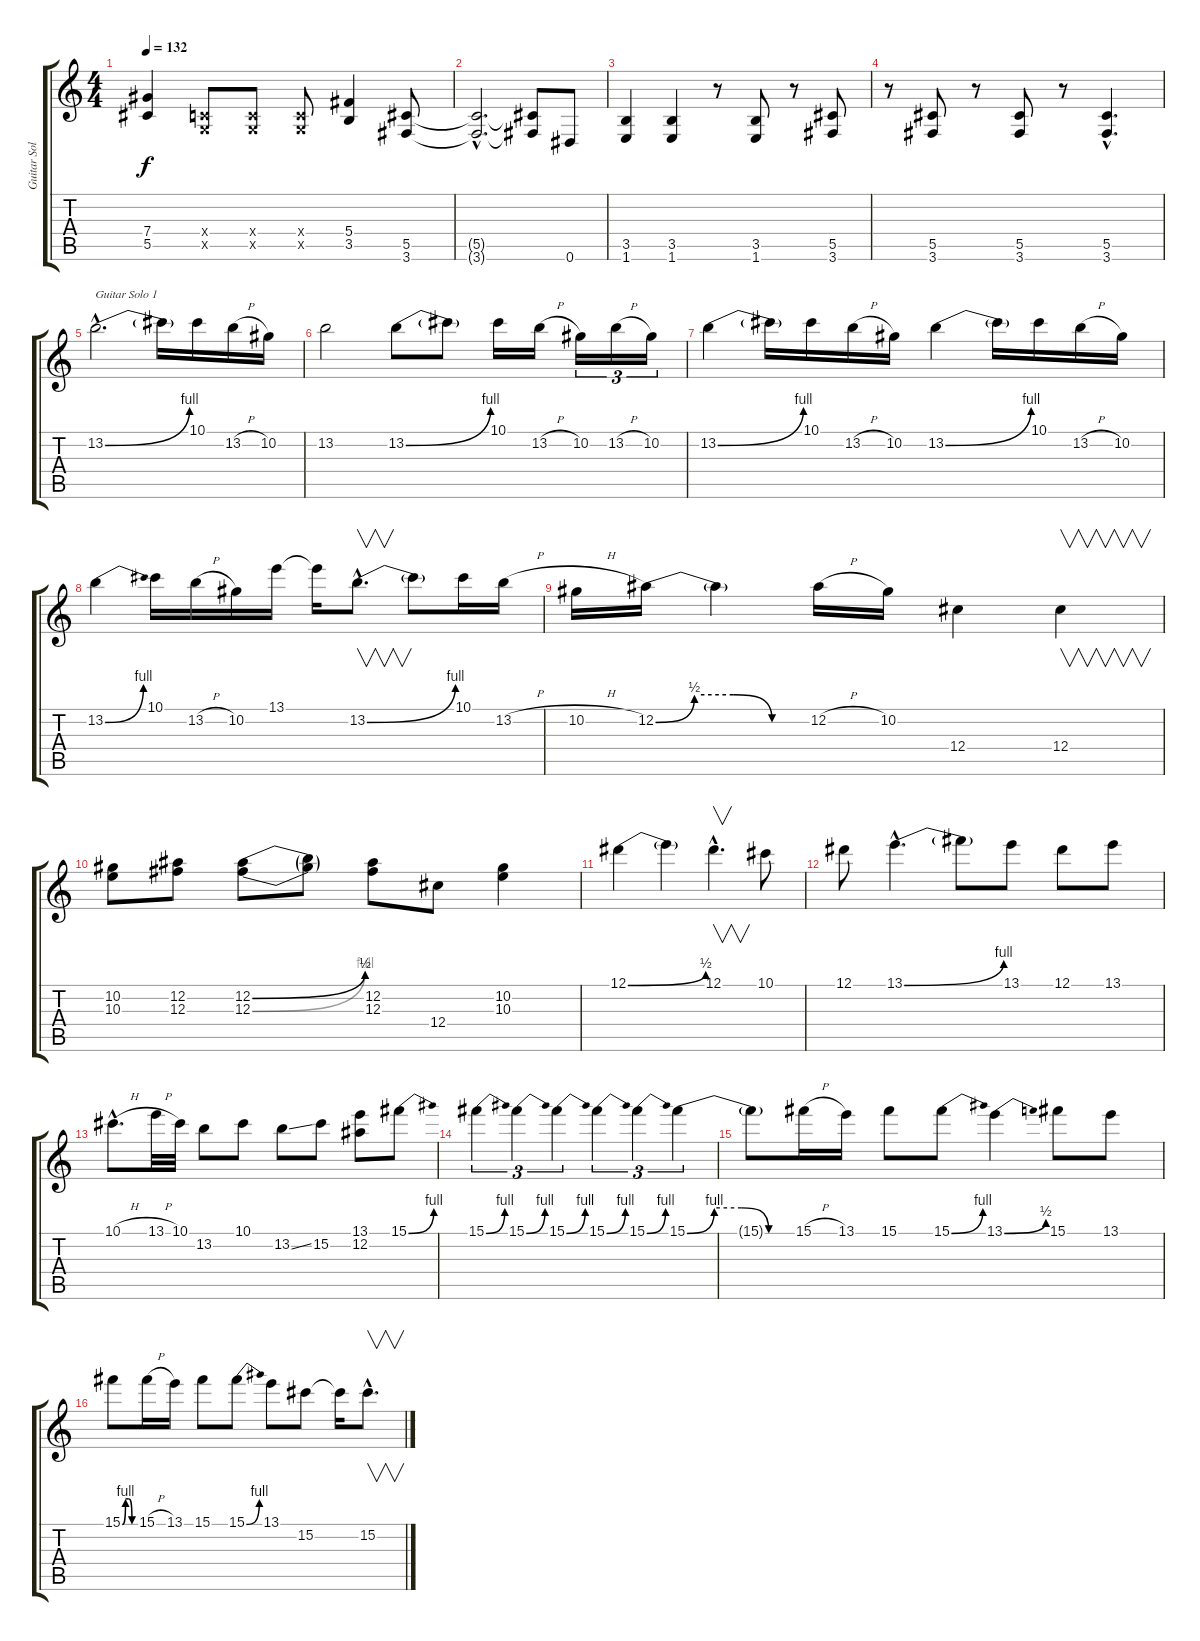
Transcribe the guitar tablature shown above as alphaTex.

\track ("Guitar Solo" "Guitar Sol") {instrument distortionguitar}
\staff {score tabs}
\tuning (Eb4 Bb3 Gb3 Db3 Ab2 Eb2) {hide}
\ts (4 4)
\tempo 132
\clef g2
\ks c
(7.4 5.5).4{dy f} (-1.4{x} -1.5{x}).8 (-1.4{x} -1.5{x}).8 (-1.4{x} -1.5{x}).8 (5.4 3.5).4 (5.5 3.6).8 |
(5.5{hac t} 3.6{hac t}).2{d} (5.5{t} 3.6{t}).8 0.6.8 |
(3.5 1.6).4 (3.5 1.6).4 r.8 (3.5 1.6).8 r.8 (5.5 3.6).8 |
r.8 (5.5 3.6).8 r.8 (5.5 3.6).8 r.8 (5.5{hac} 3.6{hac}).4{d} |
13.2{be (bend 0 0 60 4) hac}.2{d txt "Guitar Solo 1"} 13.2{t}.16 10.1.16 13.2{h}.16 10.2.16 |
13.2.2 13.2{be (bend 0 0 60 4)}.8 13.2{t}.8 10.1.16 13.2{h}.16 10.2.16{tu (3 2)} 13.2{h}.16{tu (3 2)} 10.2.16{tu (3 2)} |
13.2{be (bend 0 0 60 4)}.4 13.2{t}.16 10.1.16 13.2{h}.16 10.2.16 13.2{be (bend 0 0 60 4)}.4 13.2{t}.16 10.1.16 13.2{h}.16 10.2.16 |
13.2{be (bend 0 0 60 4)}.4 10.1.16 13.2{h}.16 10.2.16 13.1.16 13.1{t}.16 13.2{be (bend 0 0 60 4) hac}.8{v d} 13.2{t}.8 10.1.16 13.2{h}.16 |
10.2{h}.16 12.2{be (custom 0 0 15 2 30 2 45 0 60 0)}.16 12.2{t}.4 12.2{h}.16 10.2.16 12.4.4 12.4.4{v} |
(10.2 10.3).8 (12.2 12.3).8 (12.2{be (bend 0 0 60 2)} 12.3{be (bend 0 0 60 4)}).8 (12.2{t} 12.3{t}).8 (12.2 12.3).8 12.4.8 (10.2 10.3).4 |
12.1{be (bend 0 0 60 2)}.4 12.1{t}.4 12.1{hac}.4{v d} 10.1.8 |
12.1.8 13.1{be (bend 0 0 60 4) hac}.4{d} 13.1{t}.8 13.1.8 12.1.8 13.1.8 |
10.1{h hac}.8{d} 13.1{h}.32 10.1.32 13.2.8 10.1.8 13.2{ss}.8 15.2.8 (13.1 12.2).8 15.1{be (bend 0 0 60 4)}.8 |
15.1{be (bend 0 0 60 4)}.4{tu (3 2)} 15.1{be (bend 0 0 60 4)}.4{tu (3 2)} 15.1{be (bend 0 0 60 4)}.4{tu (3 2)} 15.1{be (bend 0 0 60 4)}.4{tu (3 2)} 15.1{be (bend 0 0 60 4)}.4{tu (3 2)} 15.1{be (custom 0 0 15 4 30 4 45 0 60 0)}.4{tu (3 2)} |
15.1{t}.8 15.1{h}.16 13.1.16 15.1.8 15.1{be (bend 0 0 60 4)}.8 13.1{be (bend 0 0 60 2)}.4 15.1.8 13.1.8 |
15.1{be (custom 0 0 15 4 30 4 45 0 60 0)}.8 15.1{h}.16 13.1.16 15.1.8 15.1{be (bend 0 0 60 4)}.8 13.1.8 15.2.8 15.2{t}.16 15.2{hac}.8{v d}
